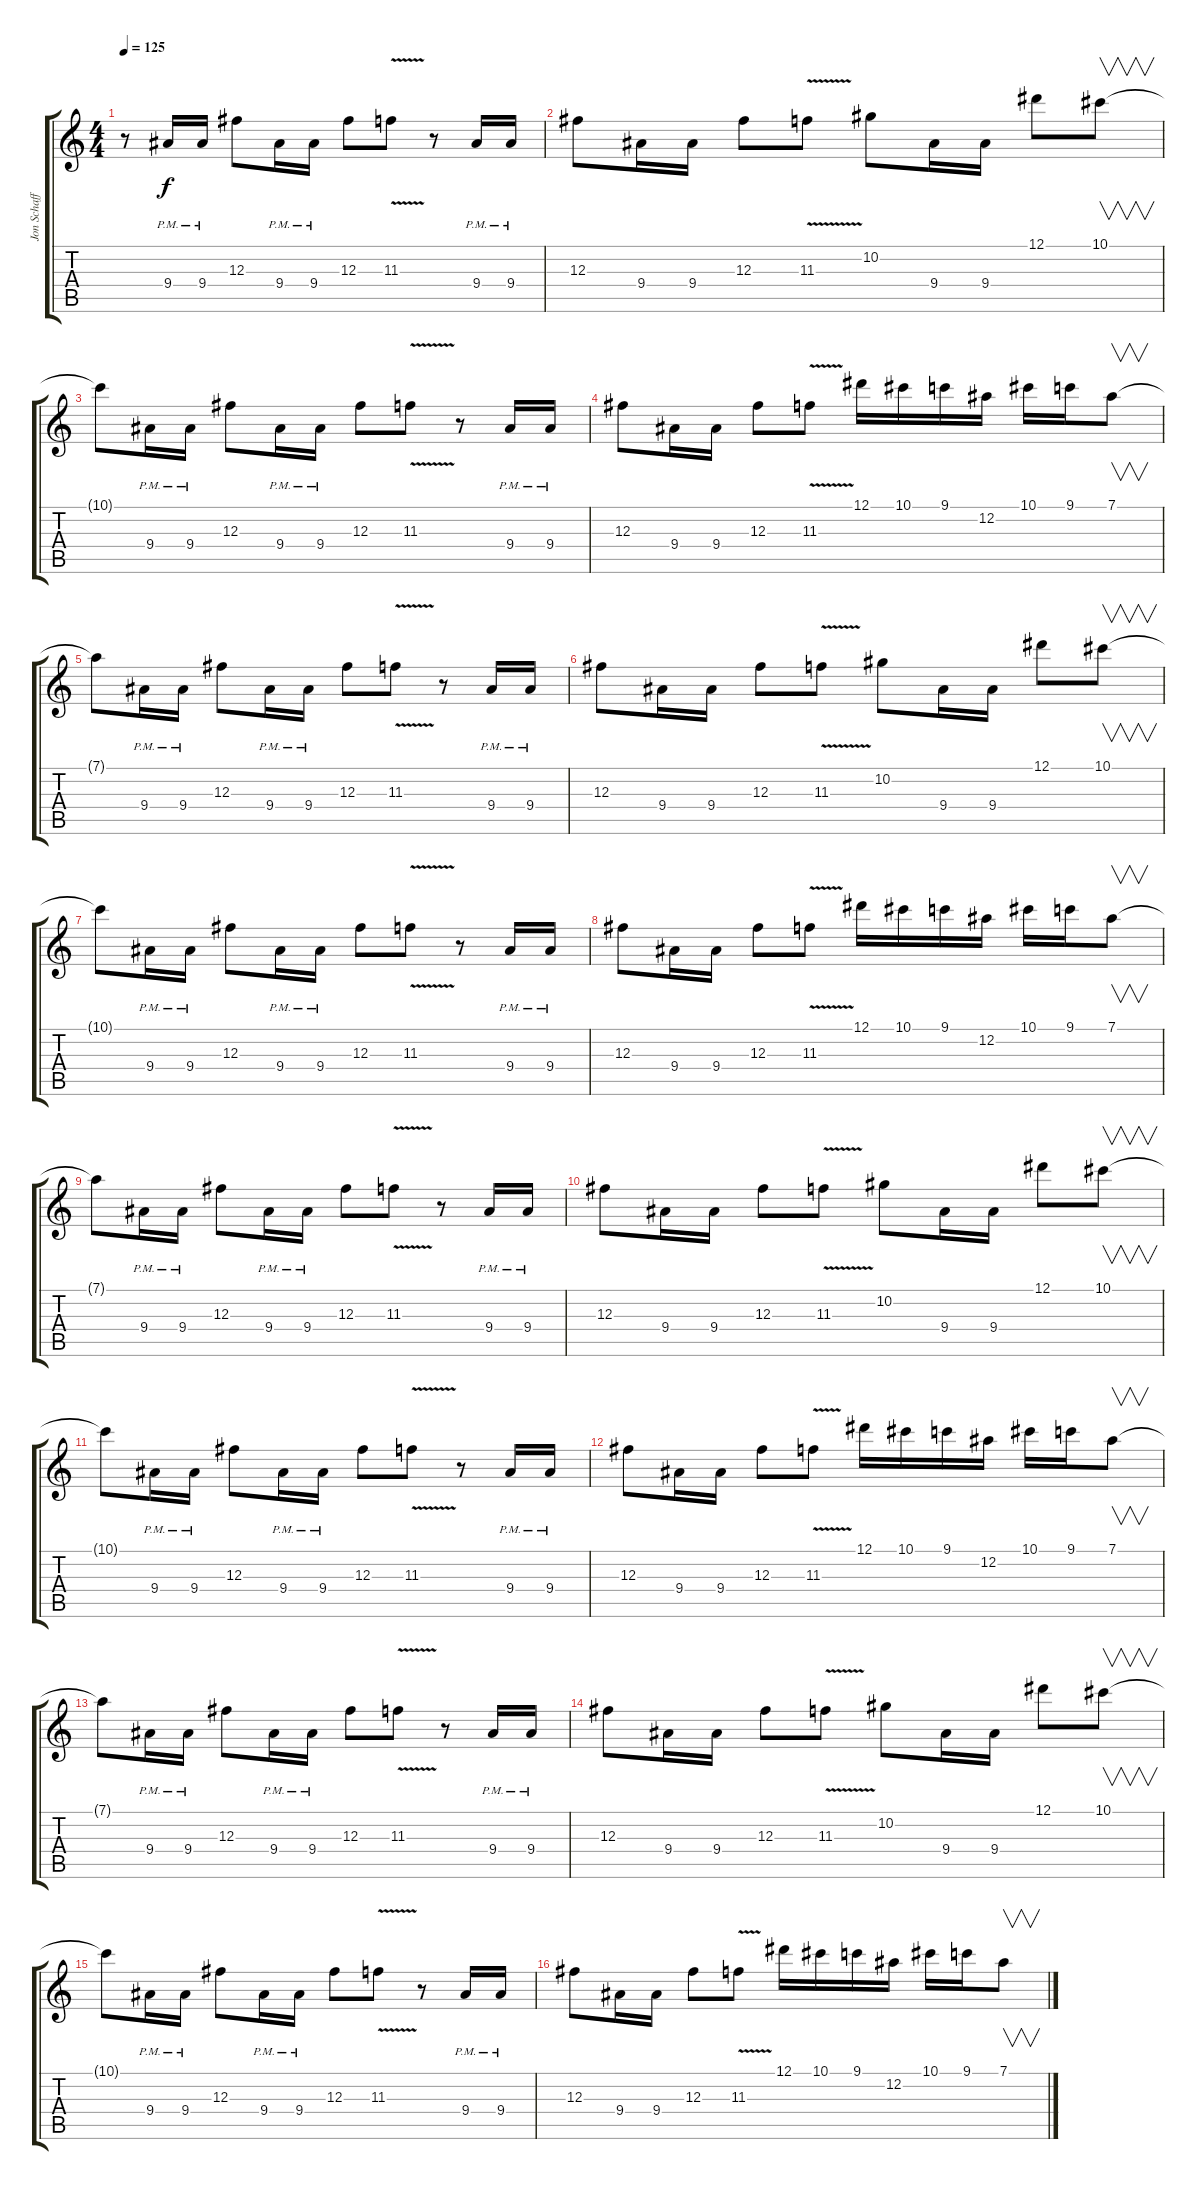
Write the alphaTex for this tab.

\track ("Jon Schaffer ou Jim Morris Lead" "Jon Schaff") {instrument electricguitarmuted}
\staff {score tabs}
\tuning (Eb4 Bb3 Gb3 Db3 Ab2 Eb2) {hide}
\ts (4 4)
\tempo 125
\clef g2
\ks c
r.8{dy f} 9.4{pm}.16{balance 16} 9.4{pm}.16 12.3.8 9.4{pm}.16 9.4{pm}.16 12.3.8 11.3{v}.8 r.8 9.4{pm}.16 9.4{pm}.16 |
12.3.8 9.4.16 9.4.16 12.3.8 11.3{v}.8 10.2.8 9.4.16 9.4.16 12.1.8 10.1.8{v} |
10.1{t}.8 9.4{pm}.16{balance 0} 9.4{pm}.16 12.3.8 9.4{pm}.16 9.4{pm}.16 12.3.8 11.3{v}.8 r.8 9.4{pm}.16 9.4{pm}.16 |
12.3.8 9.4.16 9.4.16 12.3.8 11.3{v}.8 12.1.16 10.1.16 9.1.16 12.2.16 10.1.16 9.1.16 7.1.8{v} |
7.1{t}.8 9.4{pm}.16{balance 16} 9.4{pm}.16 12.3.8 9.4{pm}.16 9.4{pm}.16 12.3.8 11.3{v}.8 r.8 9.4{pm}.16 9.4{pm}.16 |
12.3.8 9.4.16 9.4.16 12.3.8 11.3{v}.8 10.2.8 9.4.16 9.4.16 12.1.8 10.1.8{v} |
10.1{t}.8 9.4{pm}.16{balance 0} 9.4{pm}.16 12.3.8 9.4{pm}.16 9.4{pm}.16 12.3.8 11.3{v}.8 r.8 9.4{pm}.16 9.4{pm}.16 |
12.3.8 9.4.16 9.4.16 12.3.8 11.3{v}.8 12.1.16 10.1.16 9.1.16 12.2.16 10.1.16 9.1.16 7.1.8{v} |
7.1{t}.8 9.4{pm}.16{balance 16} 9.4{pm}.16 12.3.8 9.4{pm}.16 9.4{pm}.16 12.3.8 11.3{v}.8 r.8 9.4{pm}.16 9.4{pm}.16 |
12.3.8 9.4.16 9.4.16 12.3.8 11.3{v}.8 10.2.8 9.4.16 9.4.16 12.1.8 10.1.8{v} |
10.1{t}.8 9.4{pm}.16{balance 0} 9.4{pm}.16 12.3.8 9.4{pm}.16 9.4{pm}.16 12.3.8 11.3{v}.8 r.8 9.4{pm}.16 9.4{pm}.16 |
12.3.8 9.4.16 9.4.16 12.3.8 11.3{v}.8 12.1.16 10.1.16 9.1.16 12.2.16 10.1.16 9.1.16 7.1.8{v} |
7.1{t}.8 9.4{pm}.16{volume 10 balance 16} 9.4{pm}.16 12.3.8 9.4{pm}.16 9.4{pm}.16 12.3.8 11.3{v}.8 r.8 9.4{pm}.16 9.4{pm}.16 |
12.3.8 9.4.16 9.4.16 12.3.8 11.3{v}.8 10.2.8{volume 9} 9.4.16 9.4.16 12.1.8 10.1.8{v} |
10.1{t}.8 9.4{pm}.16{balance 0} 9.4{pm}.16 12.3.8 9.4{pm}.16{volume 8} 9.4{pm}.16 12.3.8 11.3{v}.8 r.8 9.4{pm}.16 9.4{pm}.16 |
12.3.8{volume 7} 9.4.16 9.4.16 12.3.8 11.3{v}.8 12.1.16 10.1.16 9.1.16 12.2.16 10.1.16 9.1.16 7.1.8{v}
